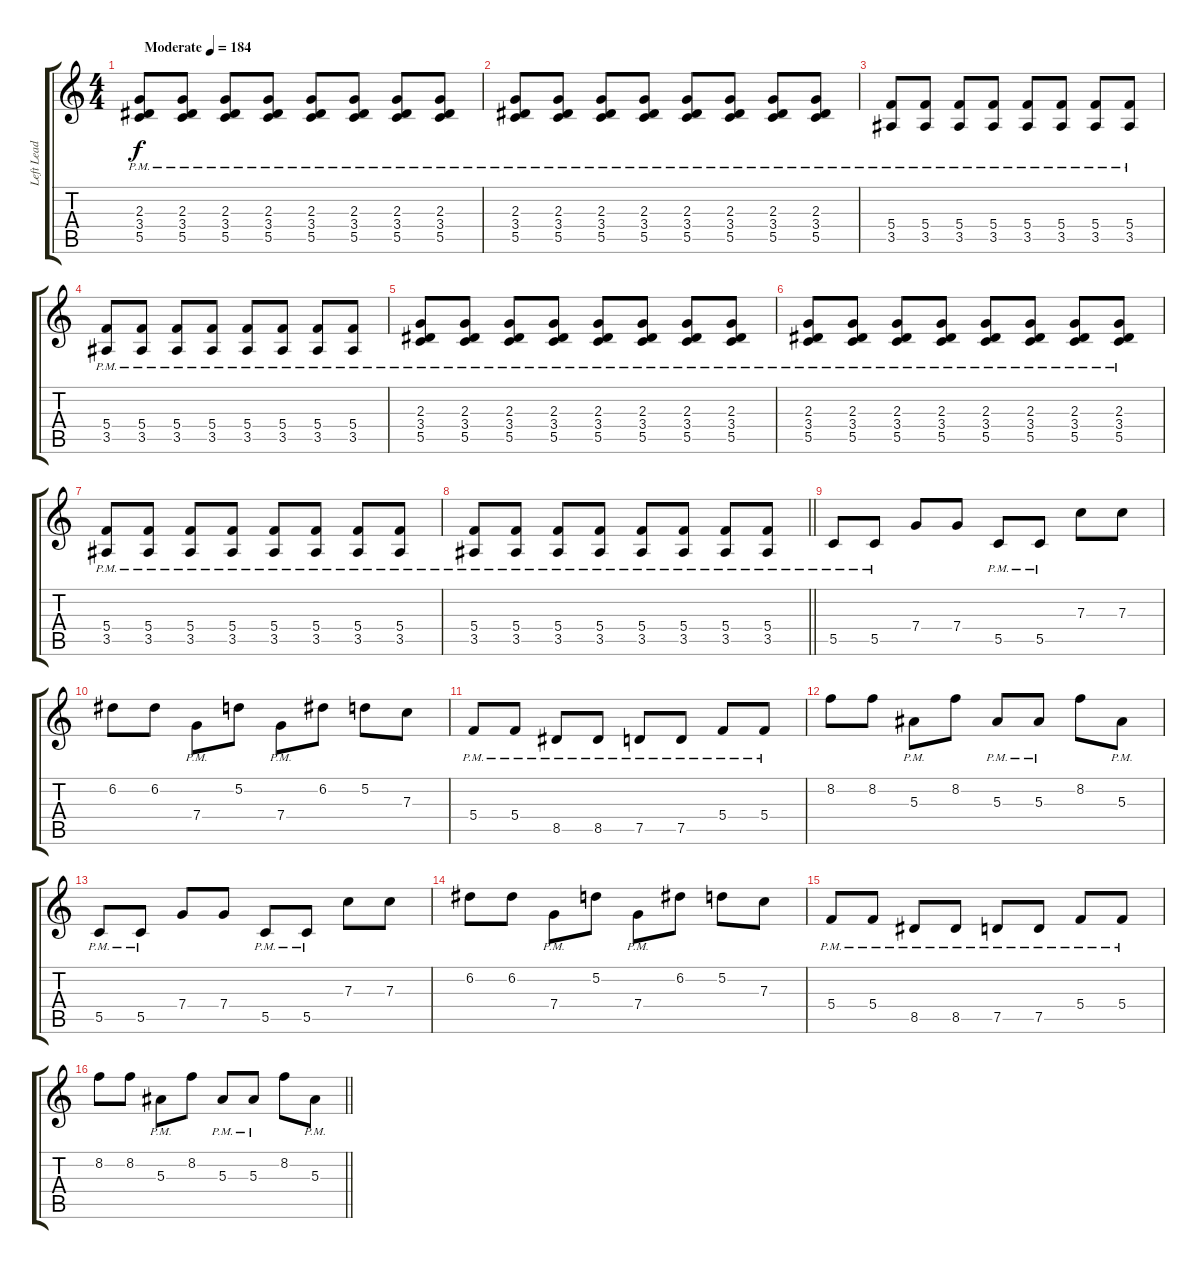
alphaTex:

\track ("Left Lead 1" "Left Lead ") {instrument distortionguitar}
\staff {score tabs}
\tuning (D4 A3 F3 C3 G2 C2) {hide}
\ts (4 4)
\section ("" "")
\tempo (184 "Moderate")
\clef g2
\ks c
(2.3{pm} 3.4{pm} 5.5{pm}).8{dy f instrument distortionguitar} (2.3{pm} 3.4{pm} 5.5{pm}).8 (2.3{pm} 3.4{pm} 5.5{pm}).8 (2.3{pm} 3.4{pm} 5.5{pm}).8 (2.3{pm} 3.4{pm} 5.5{pm}).8 (2.3{pm} 3.4{pm} 5.5{pm}).8 (2.3{pm} 3.4{pm} 5.5{pm}).8 (2.3{pm} 3.4{pm} 5.5{pm}).8 |
(2.3{pm} 3.4{pm} 5.5{pm}).8 (2.3{pm} 3.4{pm} 5.5{pm}).8 (2.3{pm} 3.4{pm} 5.5{pm}).8 (2.3{pm} 3.4{pm} 5.5{pm}).8 (2.3{pm} 3.4{pm} 5.5{pm}).8 (2.3{pm} 3.4{pm} 5.5{pm}).8 (2.3{pm} 3.4{pm} 5.5{pm}).8 (2.3{pm} 3.4{pm} 5.5{pm}).8 |
(5.4{pm} 3.5{pm}).8 (5.4{pm} 3.5{pm}).8 (5.4{pm} 3.5{pm}).8 (5.4{pm} 3.5{pm}).8 (5.4{pm} 3.5{pm}).8 (5.4{pm} 3.5{pm}).8 (5.4{pm} 3.5{pm}).8 (5.4{pm} 3.5{pm}).8 |
(5.4{pm} 3.5{pm}).8 (5.4{pm} 3.5{pm}).8 (5.4{pm} 3.5{pm}).8 (5.4{pm} 3.5{pm}).8 (5.4{pm} 3.5{pm}).8 (5.4{pm} 3.5{pm}).8 (5.4{pm} 3.5{pm}).8 (5.4{pm} 3.5{pm}).8 |
(2.3{pm} 3.4{pm} 5.5{pm}).8 (2.3{pm} 3.4{pm} 5.5{pm}).8 (2.3{pm} 3.4{pm} 5.5{pm}).8 (2.3{pm} 3.4{pm} 5.5{pm}).8 (2.3{pm} 3.4{pm} 5.5{pm}).8 (2.3{pm} 3.4{pm} 5.5{pm}).8 (2.3{pm} 3.4{pm} 5.5{pm}).8 (2.3{pm} 3.4{pm} 5.5{pm}).8 |
(2.3{pm} 3.4{pm} 5.5{pm}).8 (2.3{pm} 3.4{pm} 5.5{pm}).8 (2.3{pm} 3.4{pm} 5.5{pm}).8 (2.3{pm} 3.4{pm} 5.5{pm}).8 (2.3{pm} 3.4{pm} 5.5{pm}).8 (2.3{pm} 3.4{pm} 5.5{pm}).8 (2.3{pm} 3.4{pm} 5.5{pm}).8 (2.3{pm} 3.4{pm} 5.5{pm}).8 |
(5.4{pm} 3.5{pm}).8 (5.4{pm} 3.5{pm}).8 (5.4{pm} 3.5{pm}).8 (5.4{pm} 3.5{pm}).8 (5.4{pm} 3.5{pm}).8 (5.4{pm} 3.5{pm}).8 (5.4{pm} 3.5{pm}).8 (5.4{pm} 3.5{pm}).8 |
\barLineRight lightlight
(5.4{pm} 3.5{pm}).8 (5.4{pm} 3.5{pm}).8 (5.4{pm} 3.5{pm}).8 (5.4{pm} 3.5{pm}).8 (5.4{pm} 3.5{pm}).8 (5.4{pm} 3.5{pm}).8 (5.4{pm} 3.5{pm}).8 (5.4{pm} 3.5{pm}).8 |
\section ("" "")
5.5{pm}.8 5.5{pm}.8 7.4.8 7.4.8 5.5{pm}.8 5.5{pm}.8 7.3.8 7.3.8 |
6.2.8 6.2.8 7.4{pm}.8 5.2.8 7.4{pm}.8 6.2.8 5.2.8 7.3.8 |
5.4{pm}.8 5.4{pm}.8 8.5{pm}.8 8.5{pm}.8 7.5{pm}.8 7.5{pm}.8 5.4{pm}.8 5.4{pm}.8 |
8.2.8 8.2.8 5.3{pm}.8 8.2.8 5.3{pm}.8 5.3{pm}.8 8.2.8 5.3{pm}.8 |
5.5{pm}.8 5.5{pm}.8 7.4.8 7.4.8 5.5{pm}.8 5.5{pm}.8 7.3.8 7.3.8 |
6.2.8 6.2.8 7.4{pm}.8 5.2.8 7.4{pm}.8 6.2.8 5.2.8 7.3.8 |
5.4{pm}.8 5.4{pm}.8 8.5{pm}.8 8.5{pm}.8 7.5{pm}.8 7.5{pm}.8 5.4{pm}.8 5.4{pm}.8 |
\barLineRight lightlight
8.2.8 8.2.8 5.3{pm}.8 8.2.8 5.3{pm}.8 5.3{pm}.8 8.2.8 5.3{pm}.8
